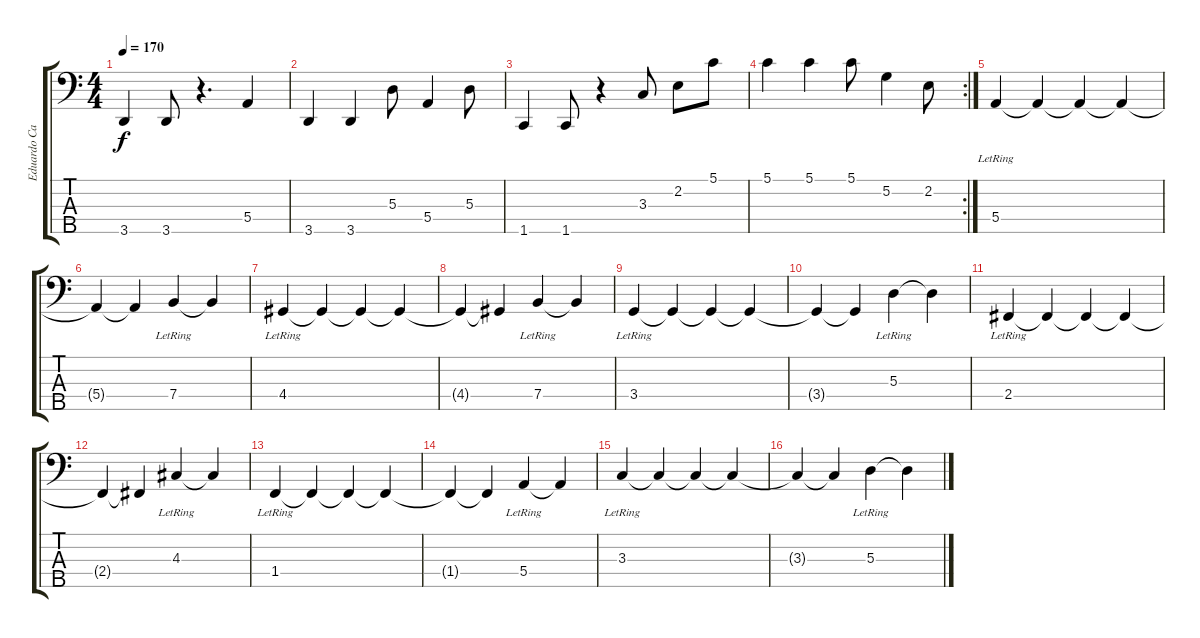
\track ("Eduardo Caces (bajo)" "Eduardo Ca") {instrument electricbassfinger}
\staff {score tabs}
\tuning (G2 D2 A1 E1 B0) {hide}
\ts (4 4)
\tempo 170
\clef f4
\ks c
3.5.4{dy f} 3.5.8 r.4{d} 5.4.4 |
3.5.4 3.5.4 5.3.8 5.4.4 5.3.8 |
1.5.4 1.5.8 r.4 3.3.8 2.2.8 5.1.8 |
\rc 2
5.1.4 5.1.4 5.1.8 5.2.4 2.2.8 |
5.4{lr}.4 5.4{t}.4 5.4{t}.4 5.4{t}.4 |
5.4{t}.4 5.4{t}.4 7.4{lr}.4 7.4{t}.4 |
4.4{lr}.4 4.4{t}.4 4.4{t}.4 4.4{t}.4 |
4.4{t}.4 4.4{t}.4 7.4{lr}.4 7.4{t}.4 |
3.4{lr}.4 3.4{t}.4 3.4{t}.4 3.4{t}.4 |
3.4{t}.4 3.4{t}.4 5.3{lr}.4 5.3{t}.4 |
2.4{lr}.4 2.4{t}.4 2.4{t}.4 2.4{t}.4 |
2.4{t}.4 2.4{t}.4 4.3{lr}.4 4.3{t}.4 |
1.4{lr}.4 1.4{t}.4 1.4{t}.4 1.4{t}.4 |
1.4{t}.4 1.4{t}.4 5.4{lr}.4 5.4{t}.4 |
3.3{lr}.4 3.3{t}.4 3.3{t}.4 3.3{t}.4 |
3.3{t}.4 3.3{t}.4 5.3{lr}.4 5.3{t}.4
